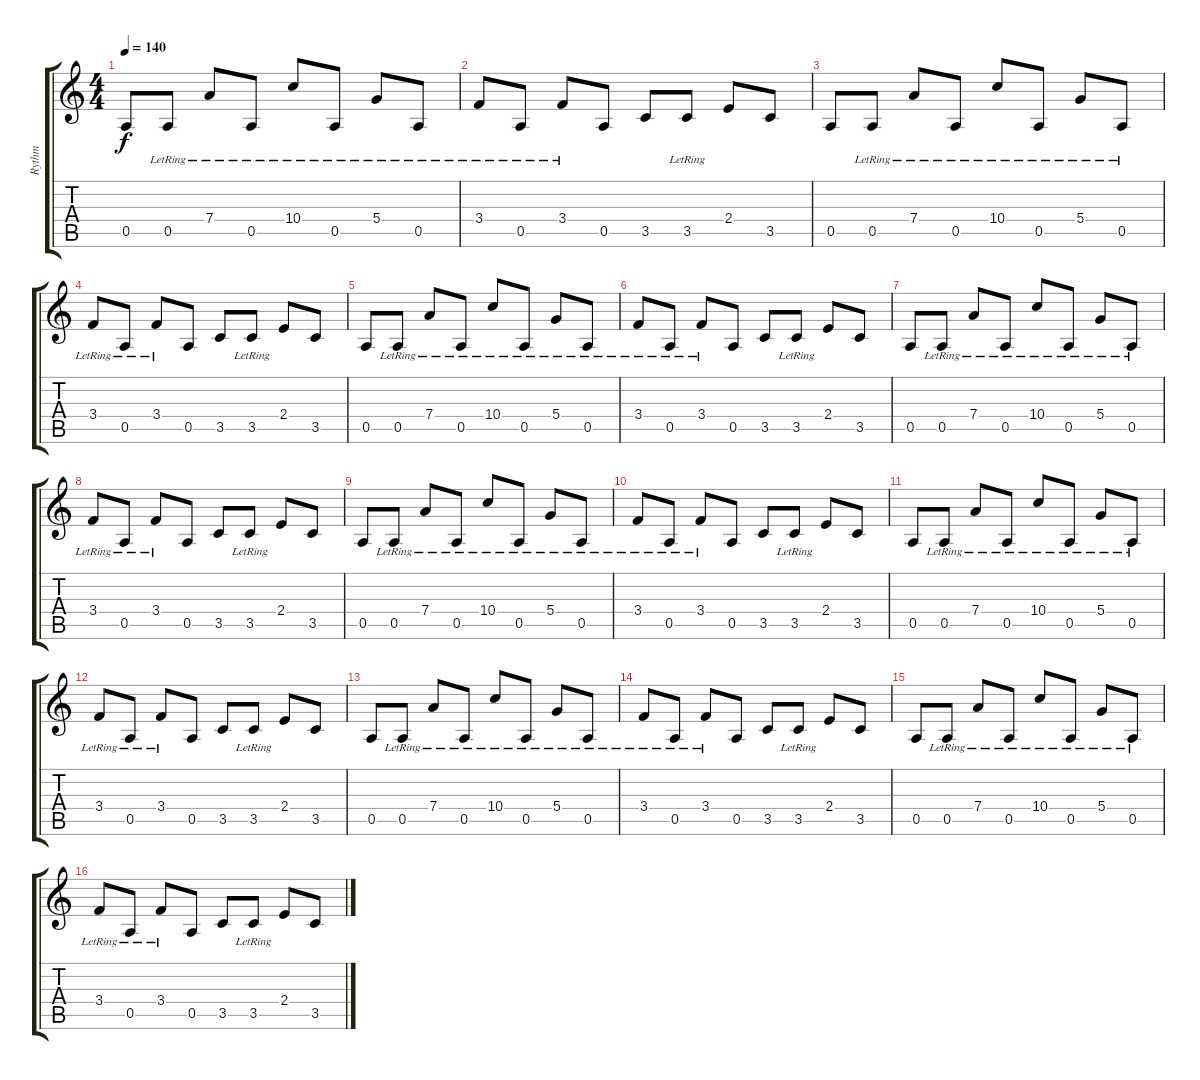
\track ("Rythm" "Rythm") {instrument distortionguitar}
\staff {score tabs}
\tuning (E4 B3 G3 D3 A2 E2) {hide}
\ts (4 4)
\tempo 140
\clef g2
\ks c
0.5.8{dy f} 0.5{lr}.8 7.4{lr}.8 0.5{lr}.8 10.4{lr}.8 0.5{lr}.8 5.4{lr}.8 0.5{lr}.8 |
3.4{lr}.8 0.5{lr}.8 3.4{lr}.8 0.5.8 3.5.8 3.5{lr}.8 2.4.8 3.5.8 |
0.5.8 0.5{lr}.8 7.4{lr}.8 0.5{lr}.8 10.4{lr}.8 0.5{lr}.8 5.4{lr}.8 0.5{lr}.8 |
3.4{lr}.8 0.5{lr}.8 3.4{lr}.8 0.5.8 3.5.8 3.5{lr}.8 2.4.8 3.5.8 |
0.5.8 0.5{lr}.8 7.4{lr}.8 0.5{lr}.8 10.4{lr}.8 0.5{lr}.8 5.4{lr}.8 0.5{lr}.8 |
3.4{lr}.8 0.5{lr}.8 3.4{lr}.8 0.5.8 3.5.8 3.5{lr}.8 2.4.8 3.5.8 |
0.5.8 0.5{lr}.8 7.4{lr}.8 0.5{lr}.8 10.4{lr}.8 0.5{lr}.8 5.4{lr}.8 0.5{lr}.8 |
3.4{lr}.8 0.5{lr}.8 3.4{lr}.8 0.5.8 3.5.8 3.5{lr}.8 2.4.8 3.5.8 |
0.5.8 0.5{lr}.8 7.4{lr}.8 0.5{lr}.8 10.4{lr}.8 0.5{lr}.8 5.4{lr}.8 0.5{lr}.8 |
3.4{lr}.8 0.5{lr}.8 3.4{lr}.8 0.5.8 3.5.8 3.5{lr}.8 2.4.8 3.5.8 |
0.5.8 0.5{lr}.8 7.4{lr}.8 0.5{lr}.8 10.4{lr}.8 0.5{lr}.8 5.4{lr}.8 0.5{lr}.8 |
3.4{lr}.8 0.5{lr}.8 3.4{lr}.8 0.5.8 3.5.8 3.5{lr}.8 2.4.8 3.5.8 |
0.5.8 0.5{lr}.8 7.4{lr}.8 0.5{lr}.8 10.4{lr}.8 0.5{lr}.8 5.4{lr}.8 0.5{lr}.8 |
3.4{lr}.8 0.5{lr}.8 3.4{lr}.8 0.5.8 3.5.8 3.5{lr}.8 2.4.8 3.5.8 |
0.5.8 0.5{lr}.8 7.4{lr}.8 0.5{lr}.8 10.4{lr}.8 0.5{lr}.8 5.4{lr}.8 0.5{lr}.8 |
3.4{lr}.8 0.5{lr}.8 3.4{lr}.8 0.5.8 3.5.8 3.5{lr}.8 2.4.8 3.5.8
